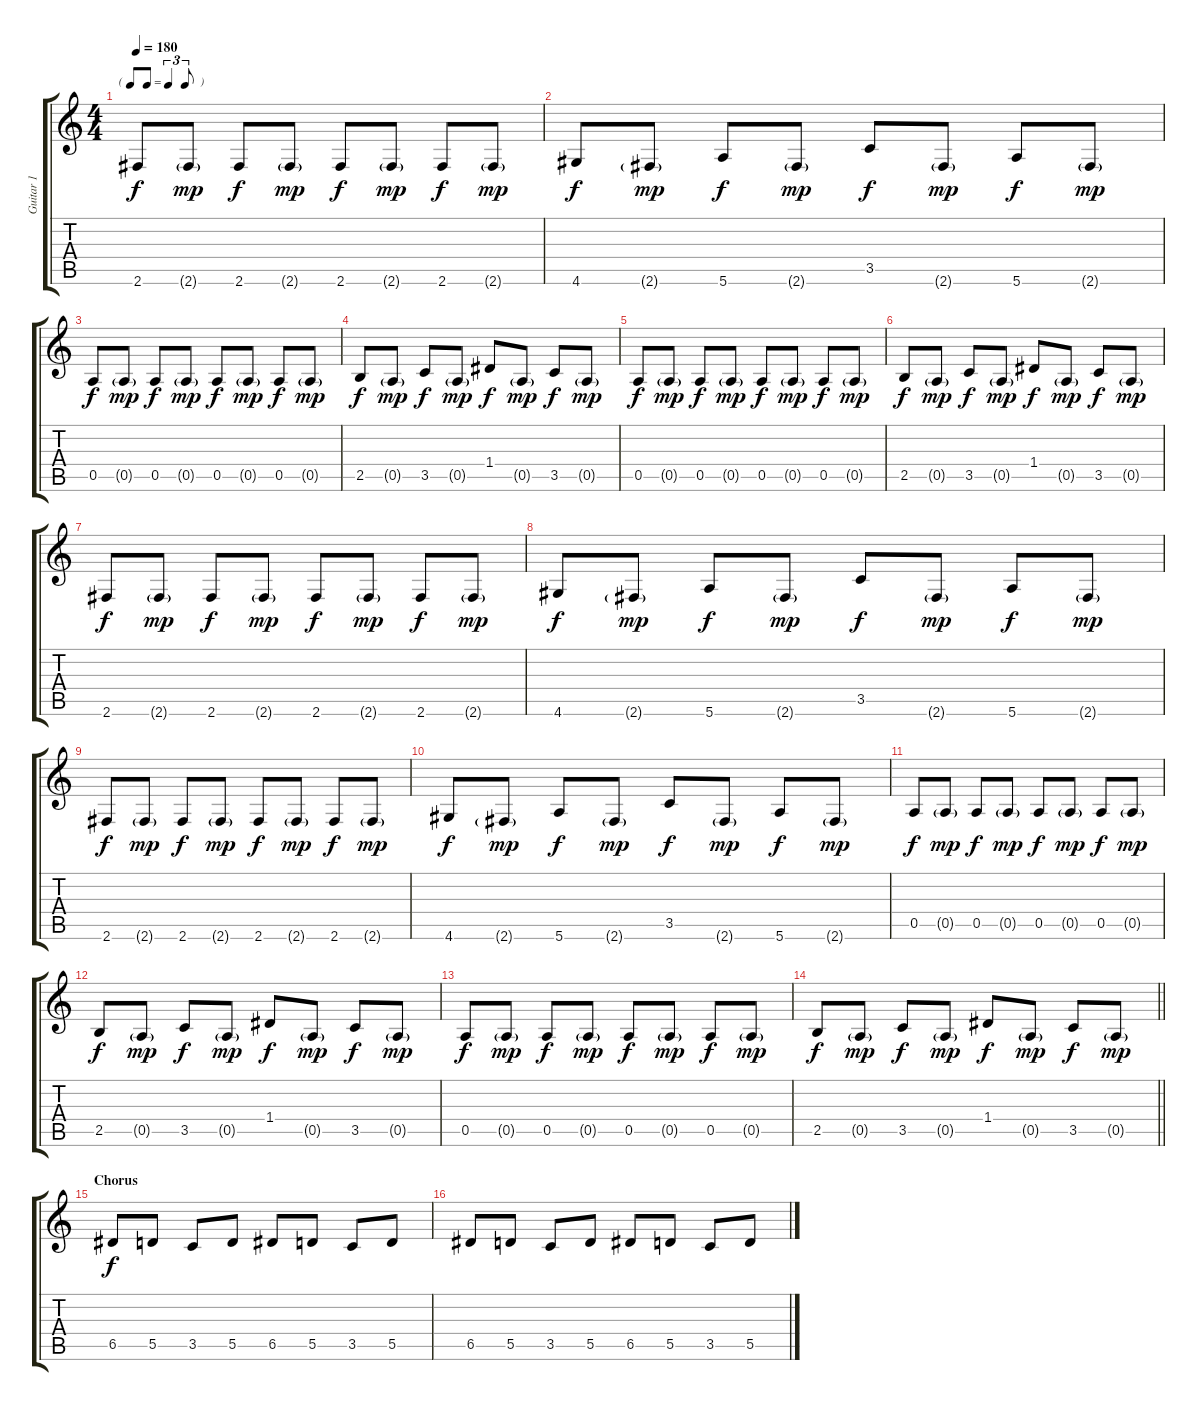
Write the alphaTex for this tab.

\track ("Guitar 1" "Guitar 1") {instrument overdrivenguitar}
\staff {score tabs}
\tuning (E4 B3 G3 D3 A2 E2) {hide}
\ts (4 4)
\tf triplet8th
\tempo 180
\clef g2
\ks c
2.6.8{dy f} 2.6{g}.8{dy mp} 2.6.8{dy f} 2.6{g}.8{dy mp} 2.6.8{dy f} 2.6{g}.8{dy mp} 2.6.8{dy f} 2.6{g}.8{dy mp} |
4.6.8{dy f} 2.6{g}.8{dy mp} 5.6.8{dy f} 2.6{g}.8{dy mp} 3.5.8{dy f} 2.6{g}.8{dy mp} 5.6.8{dy f} 2.6{g}.8{dy mp} |
0.5.8{dy f} 0.5{g}.8{dy mp} 0.5.8{dy f} 0.5{g}.8{dy mp} 0.5.8{dy f} 0.5{g}.8{dy mp} 0.5.8{dy f} 0.5{g}.8{dy mp} |
2.5.8{dy f} 0.5{g}.8{dy mp} 3.5.8{dy f} 0.5{g}.8{dy mp} 1.4.8{dy f} 0.5{g}.8{dy mp} 3.5.8{dy f} 0.5{g}.8{dy mp} |
0.5.8{dy f} 0.5{g}.8{dy mp} 0.5.8{dy f} 0.5{g}.8{dy mp} 0.5.8{dy f} 0.5{g}.8{dy mp} 0.5.8{dy f} 0.5{g}.8{dy mp} |
2.5.8{dy f} 0.5{g}.8{dy mp} 3.5.8{dy f} 0.5{g}.8{dy mp} 1.4.8{dy f} 0.5{g}.8{dy mp} 3.5.8{dy f} 0.5{g}.8{dy mp} |
2.6.8{dy f} 2.6{g}.8{dy mp} 2.6.8{dy f} 2.6{g}.8{dy mp} 2.6.8{dy f} 2.6{g}.8{dy mp} 2.6.8{dy f} 2.6{g}.8{dy mp} |
4.6.8{dy f} 2.6{g}.8{dy mp} 5.6.8{dy f} 2.6{g}.8{dy mp} 3.5.8{dy f} 2.6{g}.8{dy mp} 5.6.8{dy f} 2.6{g}.8{dy mp} |
2.6.8{dy f} 2.6{g}.8{dy mp} 2.6.8{dy f} 2.6{g}.8{dy mp} 2.6.8{dy f} 2.6{g}.8{dy mp} 2.6.8{dy f} 2.6{g}.8{dy mp} |
4.6.8{dy f} 2.6{g}.8{dy mp} 5.6.8{dy f} 2.6{g}.8{dy mp} 3.5.8{dy f} 2.6{g}.8{dy mp} 5.6.8{dy f} 2.6{g}.8{dy mp} |
0.5.8{dy f} 0.5{g}.8{dy mp} 0.5.8{dy f} 0.5{g}.8{dy mp} 0.5.8{dy f} 0.5{g}.8{dy mp} 0.5.8{dy f} 0.5{g}.8{dy mp} |
2.5.8{dy f} 0.5{g}.8{dy mp} 3.5.8{dy f} 0.5{g}.8{dy mp} 1.4.8{dy f} 0.5{g}.8{dy mp} 3.5.8{dy f} 0.5{g}.8{dy mp} |
0.5.8{dy f} 0.5{g}.8{dy mp} 0.5.8{dy f} 0.5{g}.8{dy mp} 0.5.8{dy f} 0.5{g}.8{dy mp} 0.5.8{dy f} 0.5{g}.8{dy mp} |
\barLineRight lightlight
2.5.8{dy f} 0.5{g}.8{dy mp} 3.5.8{dy f} 0.5{g}.8{dy mp} 1.4.8{dy f} 0.5{g}.8{dy mp} 3.5.8{dy f} 0.5{g}.8{dy mp} |
\section ("" "Chorus")
6.5.8{dy f} 5.5.8 3.5.8 5.5.8 6.5.8 5.5.8 3.5.8 5.5.8 |
6.5.8 5.5.8 3.5.8 5.5.8 6.5.8 5.5.8 3.5.8 5.5.8
